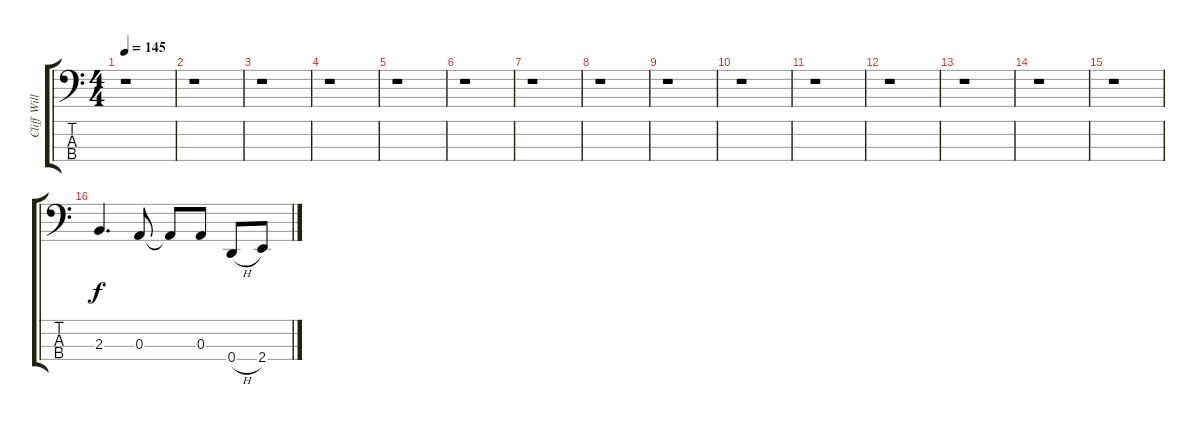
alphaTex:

\track ("Cliff Williams" "Cliff Will") {instrument electricbassfinger}
\staff {score tabs}
\tuning (G2 D2 A1 D1) {hide}
\ts (4 4)
\tempo 145
\clef f4
\ks c
r.1{dy f} |
r.1 |
r.1 |
r.1 |
r.1 |
r.1 |
r.1 |
r.1 |
r.1 |
r.1 |
r.1 |
r.1 |
r.1 |
r.1 |
r.1 |
2.3.4{d} 0.3.8 0.3{t}.8 0.3.8 0.4{h}.8 2.4.8
